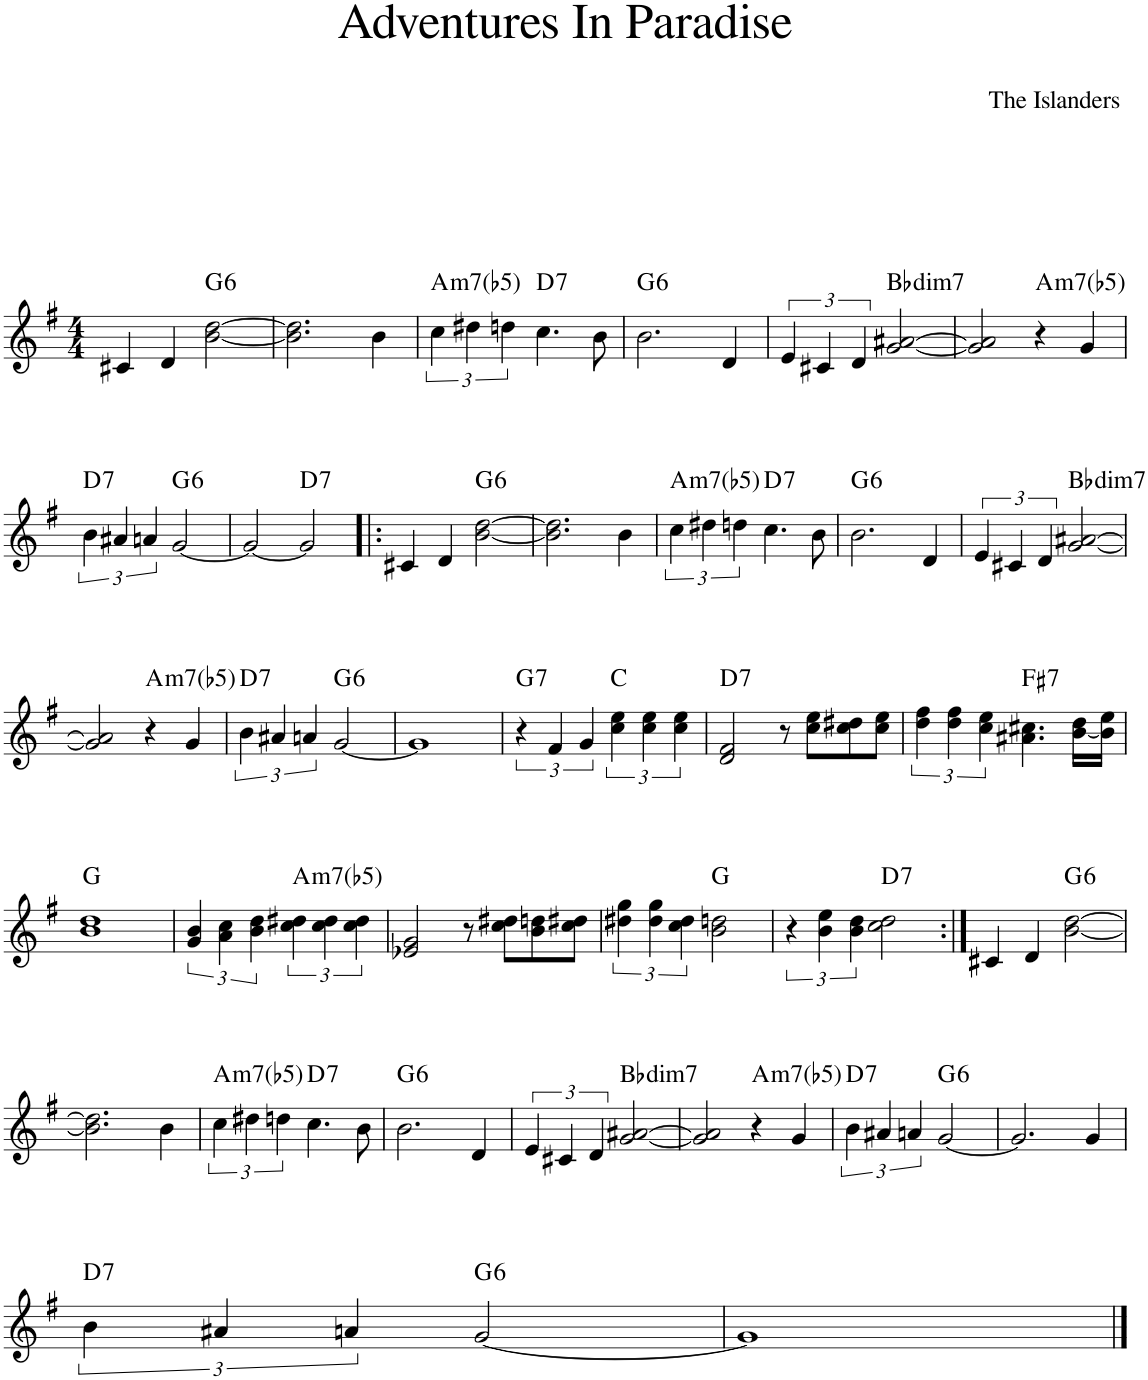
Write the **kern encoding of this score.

**kern	**harte
*part1	*part1
*staff1	*
*I"Piano	*
*I'Pno.	*
*clefG2	*
*k[f#]	*
*M4/4	*
=1	=1
4c#X/	.
4d/	.
!	!LO:H:kt=6
[2b\ [2dd\	G:maj6
=2	=2
2.b\] 2.dd\]	.
4b\	.
=3	=3
!	!LO:H:kt=m7(b5)
6cc\	A:hdim7
6dd#X\	.
6ddn\	.
!	!LO:H:kt=7
4.cc\	D:7
8b\	.
=4	=4
!	!LO:H:kt=6
2.b\	G:maj6
4d/	.
=5	=5
6e/	.
6c#X/	.
6d/	.
!	!LO:H:kt=dim7
[2g/ [2a#X/	Bb:dim7
=6	=6
2g/] 2a#/]	.
!	!LO:H:kt=m7(b5)
4r	A:hdim7
4g/	.
!!LO:LB:g=z
=7	=7
!	!LO:H:kt=7
6b\	D:7
6a#X/	.
6an/	.
!	!LO:H:kt=6
[2g/	G:maj6
=8	=8
2g/_	.
!	!LO:H:kt=7
2g/]	D:7
=9!|:	=9!|:
4c#X/	.
4d/	.
!	!LO:H:kt=6
[2b\ [2dd\	G:maj6
=10	=10
2.b\] 2.dd\]	.
4b\	.
=11	=11
!	!LO:H:kt=m7(b5)
6cc\	A:hdim7
6dd#X\	.
6ddn\	.
!	!LO:H:kt=7
4.cc\	D:7
8b\	.
=12	=12
!	!LO:H:kt=6
2.b\	G:maj6
4d/	.
=13	=13
6e/	.
6c#X/	.
6d/	.
!	!LO:H:kt=dim7
[2g/ [2a#X/	Bb:dim7
!!LO:LB:g=z
=14	=14
2g/] 2a#/]	.
!	!LO:H:kt=m7(b5)
4r	A:hdim7
4g/	.
=15	=15
!	!LO:H:kt=7
6b\	D:7
6a#X/	.
6an/	.
!	!LO:H:kt=6
[2g/	G:maj6
=16	=16
1g]	.
=17	=17
!	!LO:H:kt=7
6r	G:7
6f#/	.
6g/	.
6cc\ 6ee\	C:maj
6cc\ 6ee\	.
6cc\ 6ee\	.
=18	=18
!	!LO:H:kt=7
2d/ 2f#/	D:7
8r	.
8cc\ 8ee\L	.
8cc\ 8dd#X\	.
8cc\ 8ee\J	.
=19	=19
6dd\ 6ff#\	.
6dd\ 6ff#\	.
6cc\ 6ee\	.
!	!LO:H:kt=7
4.a#X\ 4.cc#X\	F#:7
[16b\ 16dd\LL	.
16b\] 16ee\JJ	.
!!LO:LB:g=z
=20	=20
1b 1dd	G:maj
=21	=21
6g/ 6b/	.
6a\ 6cc\	.
6b\ 6dd\	.
!	!LO:H:kt=m7(b5)
6cc\ 6dd#X\	A:hdim7
6cc\ 6dd#\	.
6cc\ 6dd#\	.
=22	=22
2e-X/ 2g/	.
8r	.
8cc\ 8dd#X\L	.
8b\ 8ddn\	.
8cc\ 8dd#X\J	.
=23	=23
6dd#X\ 6gg\	.
6dd#\ 6gg\	.
6cc\ 6dd#\	.
2b\ 2ddn\	G:maj
=24	=24
6r	.
6b\ 6ee\	.
6b\ 6dd\	.
!	!LO:H:kt=7
2cc\ 2dd\	D:7
=25:|!	=25:|!
4c#X/	.
4d/	.
!	!LO:H:kt=6
[2b\ [2dd\	G:maj6
!!LO:LB:g=z
=26	=26
2.b\] 2.dd\]	.
4b\	.
=27	=27
!	!LO:H:kt=m7(b5)
6cc\	A:hdim7
6dd#X\	.
6ddn\	.
!	!LO:H:kt=7
4.cc\	D:7
8b\	.
=28	=28
!	!LO:H:kt=6
2.b\	G:maj6
4d/	.
=29	=29
6e/	.
6c#X/	.
6d/	.
!	!LO:H:kt=dim7
[2g/ [2a#X/	Bb:dim7
=30	=30
2g/] 2a#/]	.
!	!LO:H:kt=m7(b5)
4r	A:hdim7
4g/	.
=31	=31
!	!LO:H:kt=7
6b\	D:7
6a#X/	.
6an/	.
!	!LO:H:kt=6
[2g/	G:maj6
=32	=32
2.g/]	.
4g/	.
!!LO:LB:g=z
=33	=33
!	!LO:H:kt=7
6b\	D:7
6a#X/	.
6an/	.
!	!LO:H:kt=6
[2g/	G:maj6
=34	=34
1g]	.
==	==
*-	*-
